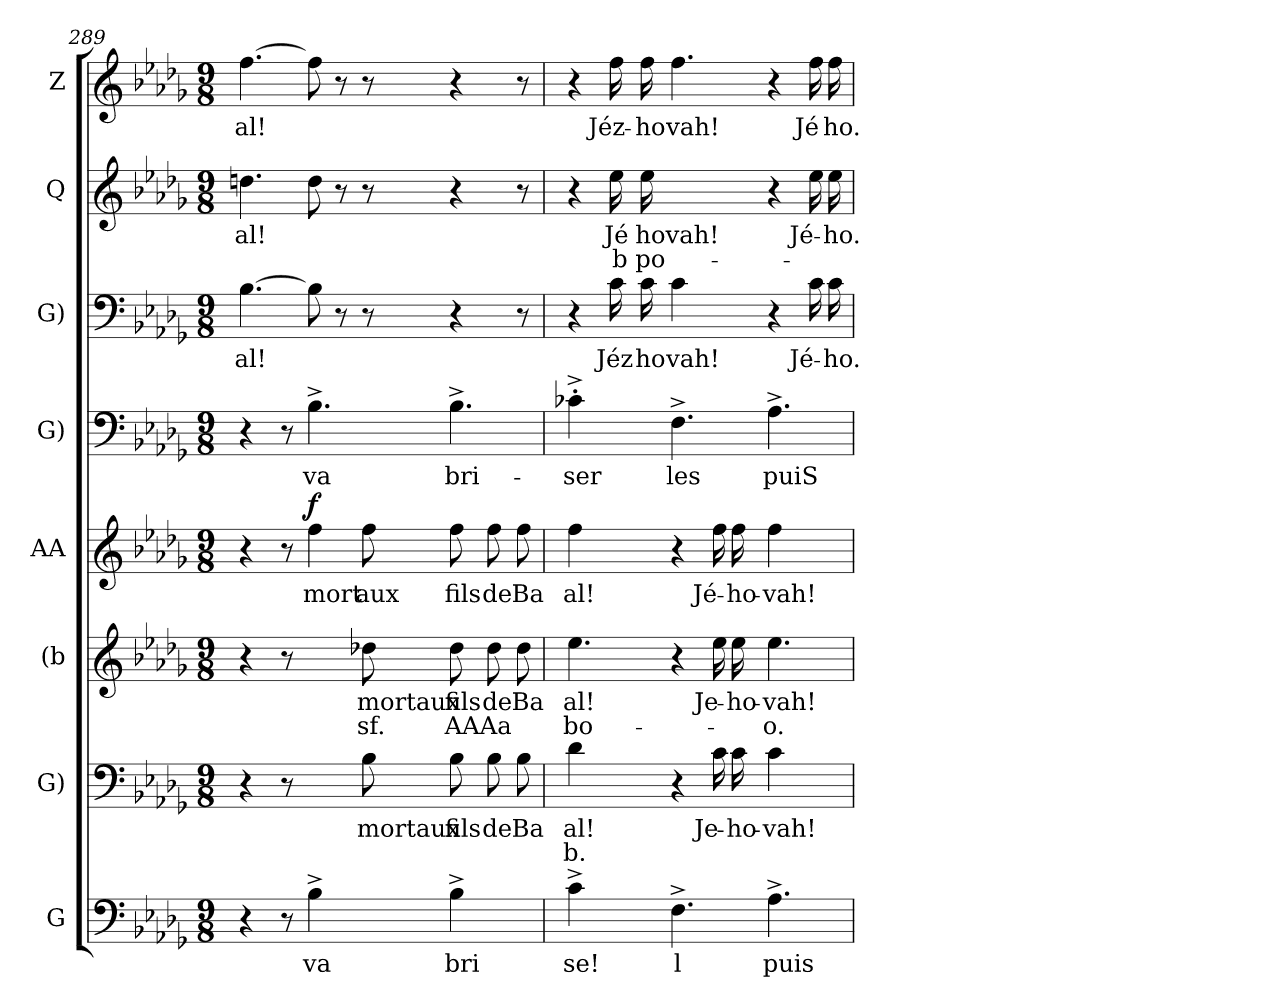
**kern	**text	**kern	**text	**text	**kern	**text	**text	**kern	**text	**dynam	**kern	**text	**kern	**text	**kern	**text	**text	**kern	**text
*part8	*part8	*part7	*part7	*part7	*part6	*part6	*part6	*part5	*part5	*part5	*part4	*part4	*part3	*part3	*part2	*part2	*part2	*part1	*part1
*staff8	*staff8	*staff7	*staff7	*staff7	*staff6	*staff6	*staff6	*staff5	*staff5	*staff5	*staff4	*staff4	*staff3	*staff3	*staff2	*staff2	*staff2	*staff1	*staff1
*I"G	*	*I"G)	*	*	*I"(b	*	*	*I"AA	*	*	*I"G)	*	*I"G)	*	*I"Q	*	*	*I"Z	*
*clefF4	*	*clefF4	*	*	*clefG2	*	*	*clefG2	*	*	*clefF4	*	*clefF4	*	*clefG2	*	*	*clefG2	*
*k[b-e-a-d-g-]	*	*k[b-e-a-d-g-]	*	*	*k[b-e-a-d-g-]	*	*	*k[b-e-a-d-g-]	*	*	*k[b-e-a-d-g-]	*	*k[b-e-a-d-g-]	*	*k[b-e-a-d-g-]	*	*	*k[b-e-a-d-g-]	*
*M9/8	*	*M9/8	*	*	*M9/8	*	*	*M9/8	*	*	*M9/8	*	*M9/8	*	*M9/8	*	*	*M9/8	*
=289	=289	=289	=289	=289	=289	=289	=289	=289	=289	=289	=289	=289	=289	=289	=289	=289	=289	=289	=289
4r	.	4r	.	.	4r	.	.	4r	.	.	4r	.	[4.B-i\	al!	4.ddni\	al!	.	[4.ffi\	al!
8r	.	8r	.	.	8r	.	.	8r	.	.	8r	.	.	.	.	.	.	.	.
!	!	!	!	!	!	!	!	!	!	!LO:DY:a	!	!	!	!	!	!	!	!	!
4B-^>i\	va	8ryy	.	.	8ryy	.	.	4ffi\	mort	f	4.B-^>i\	va	8B-i\]	.	8ddi\	.	.	8ffi\]	.
.	.	8ryy	.	.	8ryy	.	.	.	.	.	.	.	8r	.	8r	.	.	8r	.
8ryy	.	8B-i\	mortaux	.	8dd-Xi\	mortaux	sf.	8ffi\	aux	.	.	.	8r	.	8r	.	.	8r	.
4B-^>i\	bri	8B-i\	fils	.	8dd-i\	fils	AAAa	8ffi\	fils	.	4.B-^>i\	bri-	4r	.	4r	.	.	4r	.
.	.	8B-i\	de	.	8dd-i\	de	.	8ffi\	de	.	.	.	.	.	.	.	.	.	.
8ryy	.	8B-i\	Ba	.	8dd-i\	Ba	.	8ffi\	Ba	.	.	.	8r	.	8r	.	.	8r	.
=290	=290	=290	=290	=290	=290	=290	=290	=290	=290	=290	=290	=290	=290	=290	=290	=290	=290	=290	=290
4c^>i\	se!	4d-i\	al!	b.	4.ee-i\	al!	bo-	4ffi\	al!	.	4c-X^>'<'<i\	ser	4r	.	4r	.	.	4r	.
16ryy	.	16ryy	.	.	.	.	.	16ryy	.	.	16ryy	.	16ci\	Jéz	16ee-i\	Jé	b	16ffi\	Jéz-
16ryy	.	16ryy	.	.	.	.	.	16ryy	.	.	16ryy	.	16ci\	ho	16ee-i\	hovah!	po-	16ffi\	ho
4.F^>i\	l	4r	.	.	4r	.	.	4r	.	.	4.F^>i\	les	4ci\	vah!	4ryy	.	.	4.ffi\	vah!
.	.	16ci\	Je-	.	16ee-i\	Je-	.	16ffi\	Jé-	.	.	.	16ryy	.	16ryy	.	.	.	.
.	.	16ci\	ho-	.	16ee-i\	ho-	.	16ffi\	ho-	.	.	.	16ryy	.	16ryy	.	.	.	.
4.A-^>i\	puis	4ci\	vah!	.	4.ee-i\	vah!	o.	4ffi\	vah!	.	4.A-^>i\	puiS	4r	.	4r	.	.	4r	.
.	.	8ryy	.	.	.	.	.	8ryy	.	.	.	.	16ci\	Jé-	16ee-i\	Jé-	.	16ffi\	Jé
.	.	.	.	.	.	.	.	.	.	.	.	.	16ci\	ho.	16ee-i\	ho.	.	16ffi\	ho.
=	=	=	=	=	=	=	=	=	=	=	=	=	=	=	=	=	=	=	=
*-	*-	*-	*-	*-	*-	*-	*-	*-	*-	*-	*-	*-	*-	*-	*-	*-	*-	*-	*-
